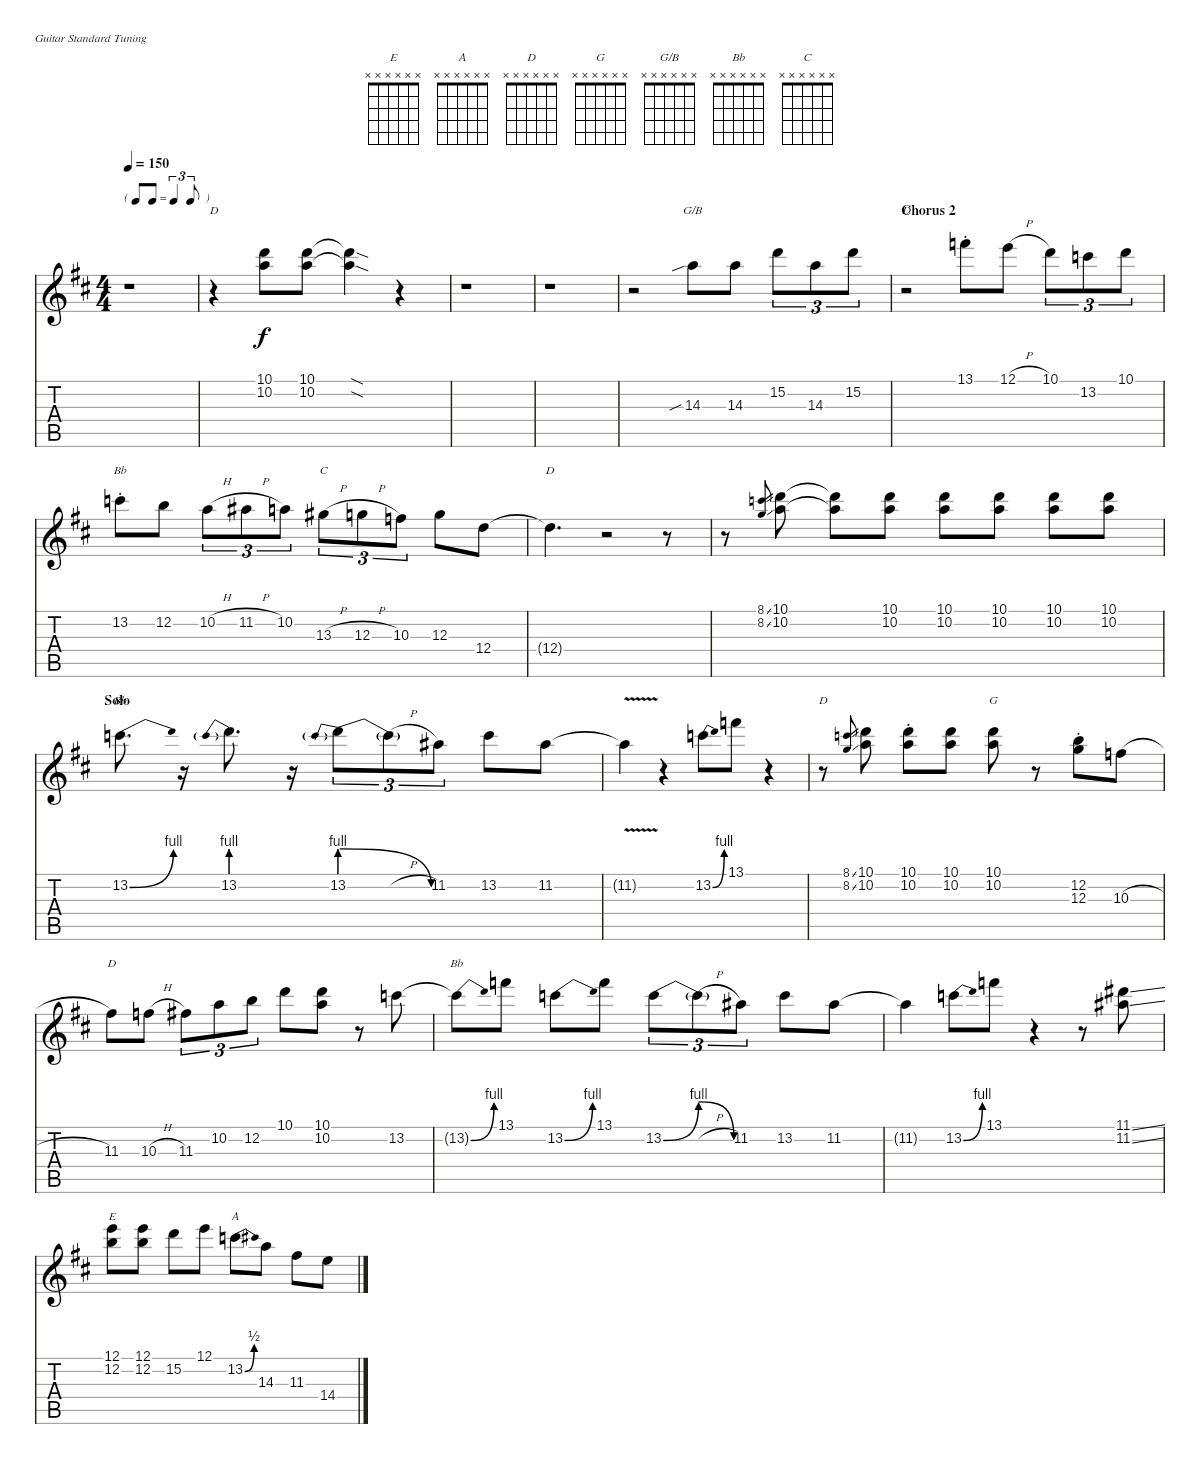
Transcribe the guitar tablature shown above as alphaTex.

\bracketExtendMode nobrackets
\singleTrackTrackNamePolicy hidden
\multiTrackTrackNamePolicy hidden
\firstSystemTrackNameMode fullname
\firstSystemTrackNameOrientation horizontal
\otherSystemsTrackNameOrientation horizontal
\defaultBarNumberDisplay Hide
\track ("Lead Guitar" "E-Gt") {instrument distortionguitar}
\staff {score tabs}
\tuning (E4 B3 G3 D3 A2 E2)
\chord ("E" x x x x x x)
\chord ("A" x x x x x x)
\chord ("D" x x x x x x)
\chord ("G" x x x x x x)
\chord ("G/B" x x x x x x)
\chord ("Bb" x x x x x x)
\chord ("C" x x x x x x)
\ts (4 4)
\tf triplet8th
\tempo 150
\clef g2
\ks d
r.1{dy f} |
r.4{ch "D"} (10.1 10.2).8 (10.1 10.2).8 (10.1{sod t} 10.2{sod t}).4 r.4 |
r.1 |
r.1 |
r.2 14.3{sib}.8{ch "G/B"} 14.3.8 15.2.8{tu (3 2)} 14.3.8{tu (3 2)} 15.2.8{tu (3 2)} |
\section ("" "Chorus 2")
r.2{ch "D"} 13.1{st}.8 12.1{h}.8 10.1.8{tu (3 2)} 13.2.8{tu (3 2)} 10.1.8{tu (3 2)} |
13.2{st}.8{ch "Bb"} 12.2.8 10.2{h}.8{tu (3 2)} 11.2{h}.8{tu (3 2)} 10.2.8{tu (3 2)} 13.3{h}.8{tu (3 2) ch "C"} 12.3{h}.8{tu (3 2)} 10.3.8{tu (3 2)} 12.3.8 12.4.8 |
12.4{t}.4{d ch "D"} r.2 r.8 |
r.8 (8.1{ss} 8.2{ss}).8{lyrics (0 "") lyrics (1 "") lyrics (2 "") lyrics (3 "") lyrics (4 "") gr} (10.1 10.2).8{lyrics (0 "") lyrics (1 "") lyrics (2 "") lyrics (3 "") lyrics (4 "")} (10.1{t} 10.2{t}).8 (10.1 10.2).8{lyrics (0 "") lyrics (1 "") lyrics (2 "") lyrics (3 "") lyrics (4 "")} (10.1 10.2).8{lyrics (0 "") lyrics (1 "") lyrics (2 "") lyrics (3 "") lyrics (4 "")} (10.1 10.2).8{lyrics (0 "") lyrics (1 "") lyrics (2 "") lyrics (3 "") lyrics (4 "")} (10.1 10.2).8{lyrics (0 "") lyrics (1 "") lyrics (2 "") lyrics (3 "") lyrics (4 "")} (10.1 10.2).8{lyrics (0 "") lyrics (1 "") lyrics (2 "") lyrics (3 "") lyrics (4 "")} |
\section ("" "Solo")
13.2{be (bend 0 0 60 4)}.8{d ch "Bb" lyrics (0 "") lyrics (1 "") lyrics (2 "") lyrics (3 "") lyrics (4 "")} r.16 13.2{be (prebend 0 4 60 4)}.8{d lyrics (0 "") lyrics (1 "") lyrics (2 "") lyrics (3 "") lyrics (4 "")} r.16 13.2{be (prebendrelease 0 4 59.4 0)}.8{tu (3 2) lyrics (0 "") lyrics (1 "") lyrics (2 "") lyrics (3 "") lyrics (4 "")} 13.2{h t}.8{tu (3 2) lyrics (0 "") lyrics (1 "") lyrics (2 "") lyrics (3 "") lyrics (4 "")} 11.2.8{tu (3 2) lyrics (0 "") lyrics (1 "") lyrics (2 "") lyrics (3 "") lyrics (4 "")} 13.2.8{lyrics (0 "") lyrics (1 "") lyrics (2 "") lyrics (3 "") lyrics (4 "")} 11.2.8{lyrics (0 "") lyrics (1 "") lyrics (2 "") lyrics (3 "") lyrics (4 "")} |
11.2{v t}.4 r.4 13.2{be (bend 0 0 60 4)}.8{lyrics (0 "") lyrics (1 "") lyrics (2 "") lyrics (3 "") lyrics (4 "")} 13.1.8{lyrics (0 "") lyrics (1 "") lyrics (2 "") lyrics (3 "") lyrics (4 "")} r.4 |
r.8{ch "D"} (8.1{ss} 8.2{ss}).8{lyrics (0 "") lyrics (1 "") lyrics (2 "") lyrics (3 "") lyrics (4 "") gr} (10.1 10.2).8{lyrics (0 "") lyrics (1 "") lyrics (2 "") lyrics (3 "") lyrics (4 "")} (10.1{st} 10.2{st}).8{lyrics (0 "") lyrics (1 "") lyrics (2 "") lyrics (3 "") lyrics (4 "")} (10.1 10.2).8{lyrics (0 "") lyrics (1 "") lyrics (2 "") lyrics (3 "") lyrics (4 "")} (10.1 10.2).8{ch "G" lyrics (0 "") lyrics (1 "") lyrics (2 "") lyrics (3 "") lyrics (4 "")} r.8{lyrics (0 "") lyrics (1 "") lyrics (2 "") lyrics (3 "") lyrics (4 "")} (12.2{st} 12.3{st}).8{lyrics (0 "") lyrics (1 "") lyrics (2 "") lyrics (3 "") lyrics (4 "")} 10.3{h}.8{lyrics (0 "") lyrics (1 "") lyrics (2 "") lyrics (3 "") lyrics (4 "")} |
11.3.8{ch "D" lyrics (0 "") lyrics (1 "") lyrics (2 "") lyrics (3 "") lyrics (4 "")} 10.3{h}.8{lyrics (0 "") lyrics (1 "") lyrics (2 "") lyrics (3 "") lyrics (4 "")} 11.3.8{tu (3 2) lyrics (0 "") lyrics (1 "") lyrics (2 "") lyrics (3 "") lyrics (4 "")} 10.2.8{tu (3 2) lyrics (0 "") lyrics (1 "") lyrics (2 "") lyrics (3 "") lyrics (4 "")} 12.2.8{tu (3 2) lyrics (0 "") lyrics (1 "") lyrics (2 "") lyrics (3 "") lyrics (4 "")} 10.1.8{lyrics (0 "") lyrics (1 "") lyrics (2 "") lyrics (3 "") lyrics (4 "")} (10.1 10.2).8{lyrics (0 "") lyrics (1 "") lyrics (2 "") lyrics (3 "") lyrics (4 "")} r.8 13.2.8 |
13.2{be (bend 0 0 60 4) t}.8{ch "Bb" lyrics (0 "") lyrics (1 "") lyrics (2 "") lyrics (3 "") lyrics (4 "")} 13.1.8{lyrics (0 "") lyrics (1 "") lyrics (2 "") lyrics (3 "") lyrics (4 "")} 13.2{be (bend 0 0 60 4)}.8{lyrics (0 "") lyrics (1 "") lyrics (2 "") lyrics (3 "") lyrics (4 "")} 13.1.8{lyrics (0 "") lyrics (1 "") lyrics (2 "") lyrics (3 "") lyrics (4 "")} 13.2{be (bendrelease 0 0 18.599999999999998 4 20.4 4 59.4 0)}.8{tu (3 2)} 13.2{h t}.8{tu (3 2)} 11.2.8{tu (3 2)} 13.2.8{lyrics (0 "") lyrics (1 "") lyrics (2 "") lyrics (3 "") lyrics (4 "")} 11.2.8{lyrics (0 "") lyrics (1 "") lyrics (2 "") lyrics (3 "") lyrics (4 "")} |
11.2{t}.4{lyrics (0 "") lyrics (1 "") lyrics (2 "") lyrics (3 "") lyrics (4 "")} 13.2{be (bend 0 0 60 4)}.8{lyrics (0 "") lyrics (1 "") lyrics (2 "") lyrics (3 "") lyrics (4 "")} 13.1.8{lyrics (0 "") lyrics (1 "") lyrics (2 "") lyrics (3 "") lyrics (4 "")} r.4 r.8 (11.1{ss} 11.2{ss}).8{lyrics (0 "") lyrics (1 "") lyrics (2 "") lyrics (3 "") lyrics (4 "")} |
(12.1 12.2).8{ch "E" lyrics (0 "") lyrics (1 "") lyrics (2 "") lyrics (3 "") lyrics (4 "")} (12.1 12.2).8{lyrics (0 "") lyrics (1 "") lyrics (2 "") lyrics (3 "") lyrics (4 "")} 15.2.8{lyrics (0 "") lyrics (1 "") lyrics (2 "") lyrics (3 "") lyrics (4 "")} 12.1.8{lyrics (0 "") lyrics (1 "") lyrics (2 "") lyrics (3 "") lyrics (4 "")} 13.2{be (bend 0 0 29.4 2)}.8{ch "A" lyrics (0 "") lyrics (1 "") lyrics (2 "") lyrics (3 "") lyrics (4 "")} 14.3.8{lyrics (0 "") lyrics (1 "") lyrics (2 "") lyrics (3 "") lyrics (4 "")} 11.3.8{lyrics (0 "") lyrics (1 "") lyrics (2 "") lyrics (3 "") lyrics (4 "")} 14.4.8{lyrics (0 "") lyrics (1 "") lyrics (2 "") lyrics (3 "") lyrics (4 "")}
